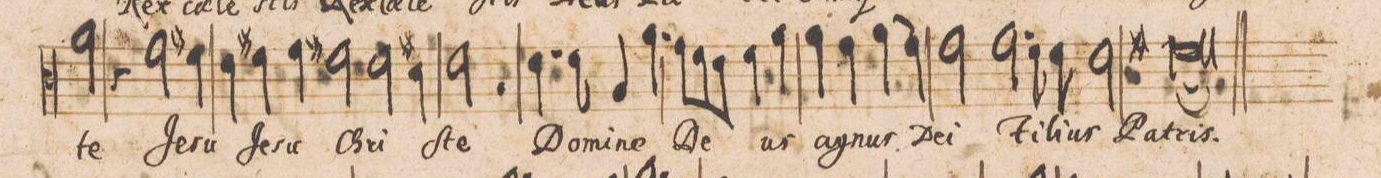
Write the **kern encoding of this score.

**kern	**text
*I"[Altus]	*
*clefC3	*
*k[]	*
*met(C|)	*
*M2/1	*
2a\	-te
=35-	=35-
4r	.
2g\	Je-
4f#X\	-su
4e\	Je-
4f#X\	.
4g\	-su
2f#X\	Chri-
=36-	=36-
2e\	.
4d#X\	.
2e\	-ſte
2r	.
=37-	=37-
4.e\	Do-
8e\	-mi-
4A/	-ne
4.a\	De-
8g\L	.
8fny\	.
8e\J	.
4f\	.
4a\	-us
=38-	=38-
4a\	a-
4g\	-gnus
(4a\	De-
4g\)	.
2g\	-i
2.g\	Fi-
=39-	=39-
8f\	-li-
8f\	-us
2e\	Pa-
1f#Xl;<	-tris.
=40||	=40||
*M2/1	*
*met(C|)	*
*mmet(c|)	*
*-	*-
